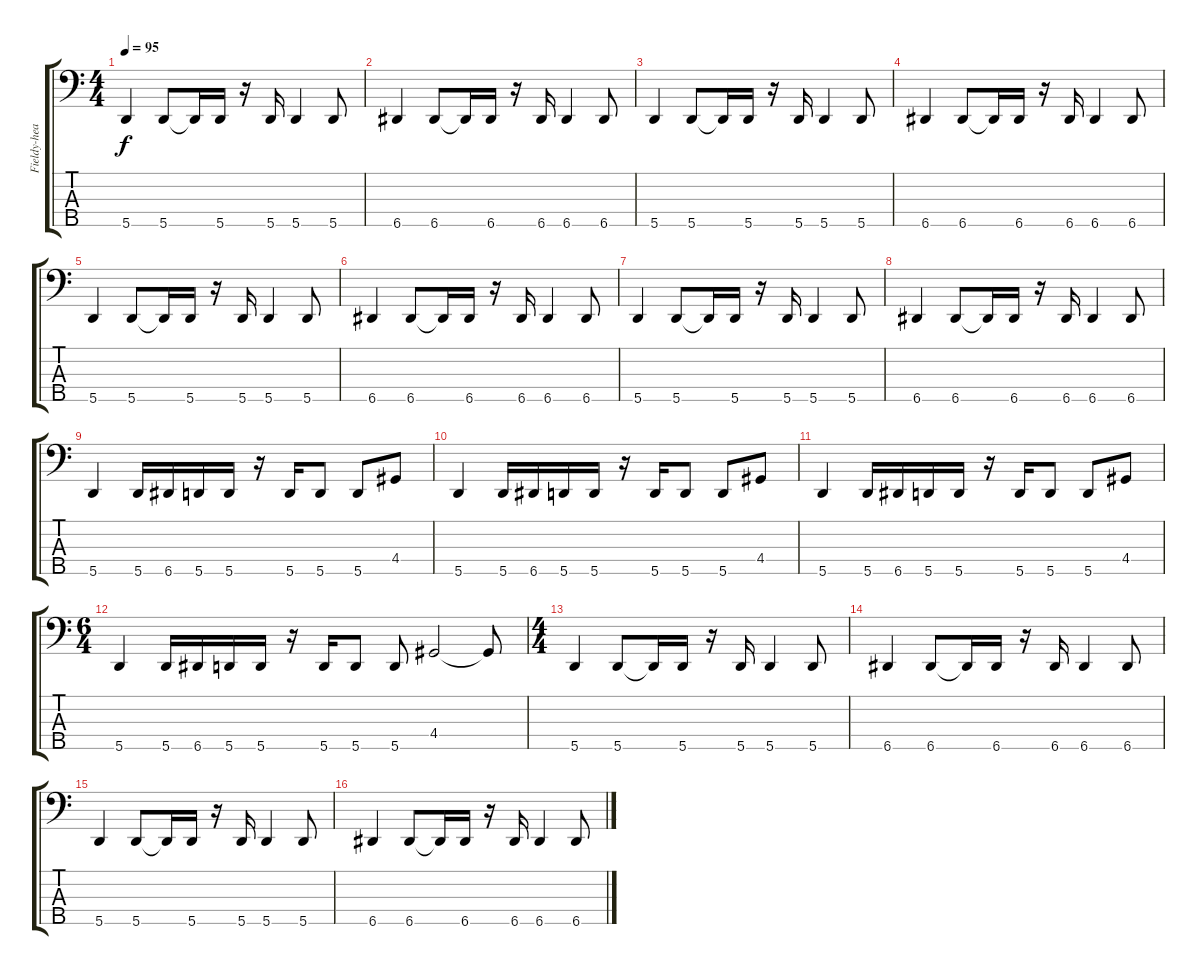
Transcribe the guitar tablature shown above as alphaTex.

\track ("Fieldy-heavy" "Fieldy-hea") {instrument slapbass1}
\staff {score tabs}
\tuning (G2 D2 A1 E1 A0) {hide}
\ts (4 4)
\tempo 95
\clef f4
\ks c
5.5.4{dy f} 5.5.8 5.5{t}.16 5.5.16 r.16 5.5.16 5.5.4 5.5.8 |
6.5.4 6.5.8 6.5{t}.16 6.5.16 r.16 6.5.16 6.5.4 6.5.8 |
5.5.4 5.5.8 5.5{t}.16 5.5.16 r.16 5.5.16 5.5.4 5.5.8 |
6.5.4 6.5.8 6.5{t}.16 6.5.16 r.16 6.5.16 6.5.4 6.5.8 |
5.5.4 5.5.8 5.5{t}.16 5.5.16 r.16 5.5.16 5.5.4 5.5.8 |
6.5.4 6.5.8 6.5{t}.16 6.5.16 r.16 6.5.16 6.5.4 6.5.8 |
5.5.4 5.5.8 5.5{t}.16 5.5.16 r.16 5.5.16 5.5.4 5.5.8 |
6.5.4 6.5.8 6.5{t}.16 6.5.16 r.16 6.5.16 6.5.4 6.5.8 |
5.5.4 5.5.16 6.5.16 5.5.16 5.5.16 r.16 5.5.16 5.5.8 5.5.8 4.4.8 |
5.5.4 5.5.16 6.5.16 5.5.16 5.5.16 r.16 5.5.16 5.5.8 5.5.8 4.4.8 |
5.5.4 5.5.16 6.5.16 5.5.16 5.5.16 r.16 5.5.16 5.5.8 5.5.8 4.4.8 |
\ts (6 4)
5.5.4 5.5.16 6.5.16 5.5.16 5.5.16 r.16 5.5.16 5.5.8 5.5.8 4.4.2 4.4{t}.8 |
\ts (4 4)
5.5.4 5.5.8 5.5{t}.16 5.5.16 r.16 5.5.16 5.5.4 5.5.8 |
6.5.4 6.5.8 6.5{t}.16 6.5.16 r.16 6.5.16 6.5.4 6.5.8 |
5.5.4 5.5.8 5.5{t}.16 5.5.16 r.16 5.5.16 5.5.4 5.5.8 |
6.5.4 6.5.8 6.5{t}.16 6.5.16 r.16 6.5.16 6.5.4 6.5.8
